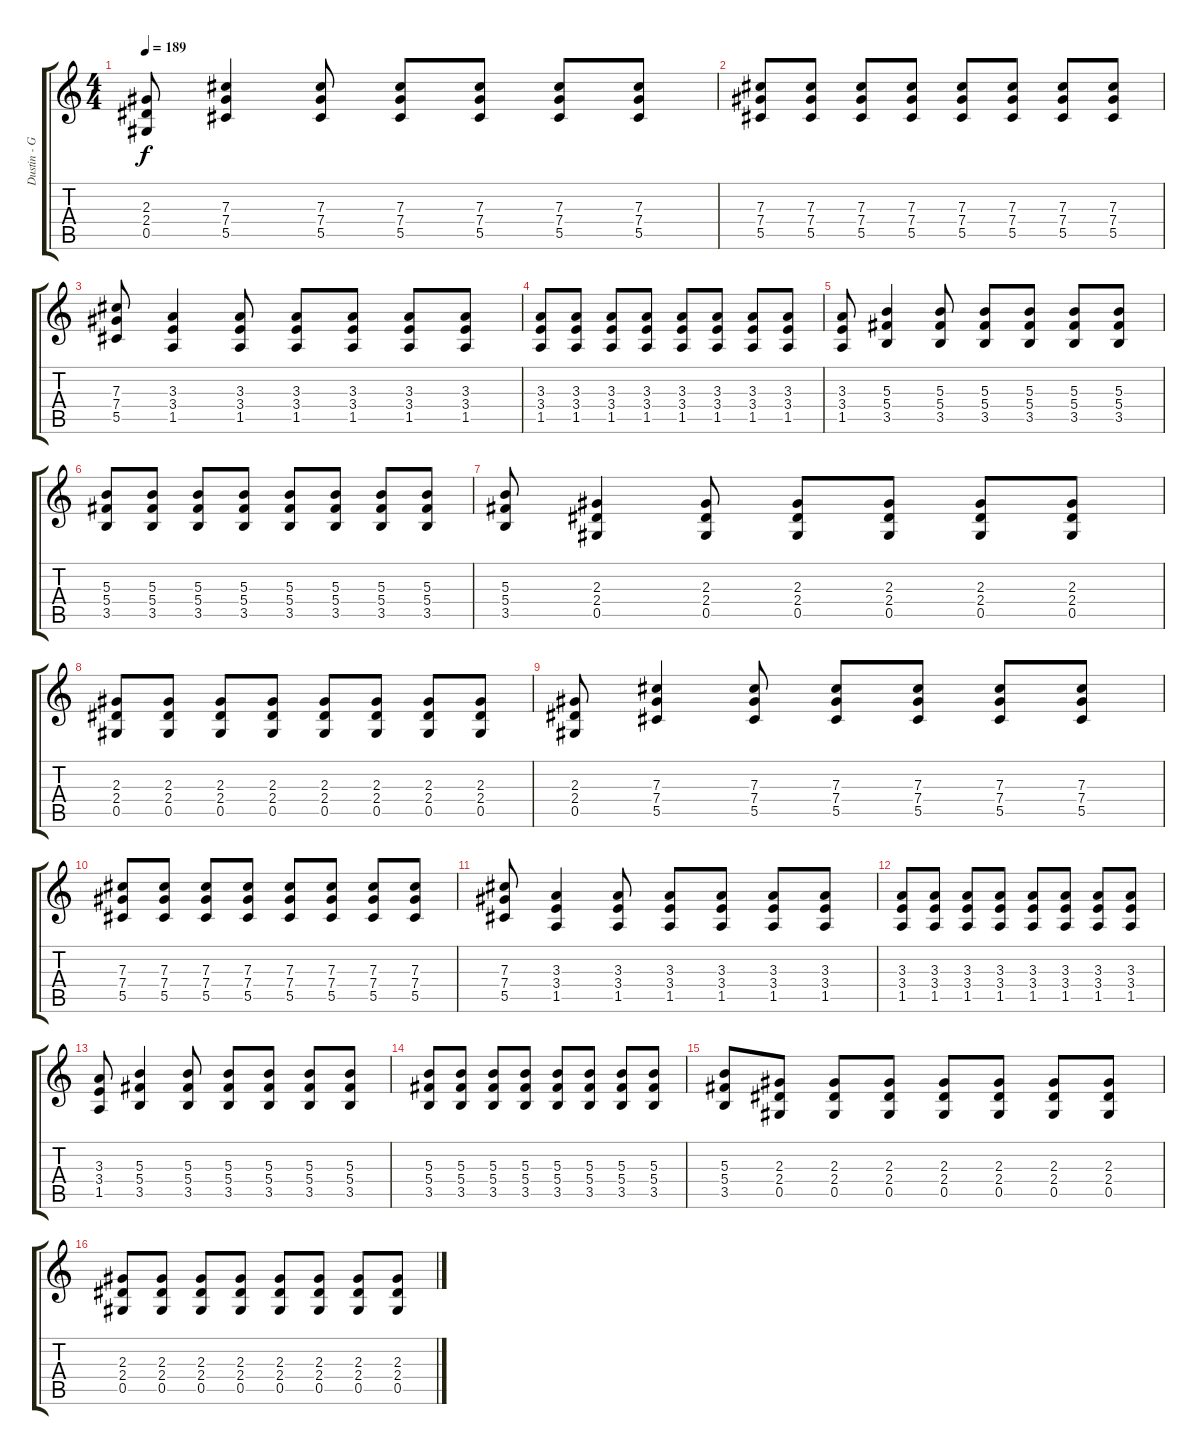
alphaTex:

\track ("Dustin - Guitar" "Dustin - G") {instrument distortionguitar}
\staff {score tabs}
\tuning (Eb4 Bb3 Gb3 Db3 Ab2 Db2) {hide}
\ts (4 4)
\tempo 189
\clef g2
\ks c
(2.3 2.4 0.5).8{dy f} (7.3 7.4 5.5).4{instrument distortionguitar} (7.3 7.4 5.5).8{instrument electricguitarmuted} (7.3 7.4 5.5).8 (7.3 7.4 5.5).8 (7.3 7.4 5.5).8 (7.3 7.4 5.5).8 |
(7.3 7.4 5.5).8 (7.3 7.4 5.5).8{instrument distortionguitar} (7.3 7.4 5.5).8{instrument electricguitarmuted} (7.3 7.4 5.5).8 (7.3 7.4 5.5).8{instrument distortionguitar} (7.3 7.4 5.5).8{instrument electricguitarmuted} (7.3 7.4 5.5).8 (7.3 7.4 5.5).8{instrument distortionguitar} |
(7.3 7.4 5.5).8{instrument electricguitarmuted} (3.3 3.4 1.5).4{instrument distortionguitar} (3.3 3.4 1.5).8{instrument electricguitarmuted} (3.3 3.4 1.5).8 (3.3 3.4 1.5).8 (3.3 3.4 1.5).8 (3.3 3.4 1.5).8 |
(3.3 3.4 1.5).8 (3.3 3.4 1.5).8{instrument distortionguitar} (3.3 3.4 1.5).8{instrument electricguitarmuted} (3.3 3.4 1.5).8 (3.3 3.4 1.5).8{instrument distortionguitar} (3.3 3.4 1.5).8{instrument electricguitarmuted} (3.3 3.4 1.5).8 (3.3 3.4 1.5).8{instrument distortionguitar} |
(3.3 3.4 1.5).8{instrument electricguitarmuted} (5.3 5.4 3.5).4{instrument distortionguitar} (5.3 5.4 3.5).8{instrument electricguitarmuted} (5.3 5.4 3.5).8 (5.3 5.4 3.5).8 (5.3 5.4 3.5).8 (5.3 5.4 3.5).8 |
(5.3 5.4 3.5).8 (5.3 5.4 3.5).8{instrument distortionguitar} (5.3 5.4 3.5).8{instrument electricguitarmuted} (5.3 5.4 3.5).8 (5.3 5.4 3.5).8{instrument distortionguitar} (5.3 5.4 3.5).8{instrument electricguitarmuted} (5.3 5.4 3.5).8 (5.3 5.4 3.5).8{instrument distortionguitar} |
(5.3 5.4 3.5).8{instrument electricguitarmuted} (2.3 2.4 0.5).4{instrument distortionguitar} (2.3 2.4 0.5).8{instrument electricguitarmuted} (2.3 2.4 0.5).8 (2.3 2.4 0.5).8 (2.3 2.4 0.5).8 (2.3 2.4 0.5).8 |
(2.3 2.4 0.5).8 (2.3 2.4 0.5).8{instrument distortionguitar} (2.3 2.4 0.5).8{instrument electricguitarmuted} (2.3 2.4 0.5).8 (2.3 2.4 0.5).8{instrument distortionguitar} (2.3 2.4 0.5).8{instrument electricguitarmuted} (2.3 2.4 0.5).8 (2.3 2.4 0.5).8{instrument distortionguitar} |
(2.3 2.4 0.5).8{instrument electricguitarmuted} (7.3 7.4 5.5).4{instrument distortionguitar} (7.3 7.4 5.5).8{instrument electricguitarmuted} (7.3 7.4 5.5).8 (7.3 7.4 5.5).8 (7.3 7.4 5.5).8 (7.3 7.4 5.5).8 |
(7.3 7.4 5.5).8 (7.3 7.4 5.5).8{instrument distortionguitar} (7.3 7.4 5.5).8{instrument electricguitarmuted} (7.3 7.4 5.5).8 (7.3 7.4 5.5).8{instrument distortionguitar} (7.3 7.4 5.5).8{instrument electricguitarmuted} (7.3 7.4 5.5).8 (7.3 7.4 5.5).8{instrument distortionguitar} |
(7.3 7.4 5.5).8{instrument electricguitarmuted} (3.3 3.4 1.5).4{instrument distortionguitar} (3.3 3.4 1.5).8{instrument electricguitarmuted} (3.3 3.4 1.5).8 (3.3 3.4 1.5).8 (3.3 3.4 1.5).8 (3.3 3.4 1.5).8 |
(3.3 3.4 1.5).8 (3.3 3.4 1.5).8{instrument distortionguitar} (3.3 3.4 1.5).8{instrument electricguitarmuted} (3.3 3.4 1.5).8 (3.3 3.4 1.5).8{instrument distortionguitar} (3.3 3.4 1.5).8{instrument electricguitarmuted} (3.3 3.4 1.5).8 (3.3 3.4 1.5).8{instrument distortionguitar} |
(3.3 3.4 1.5).8{instrument electricguitarmuted} (5.3 5.4 3.5).4{instrument distortionguitar} (5.3 5.4 3.5).8{instrument electricguitarmuted} (5.3 5.4 3.5).8 (5.3 5.4 3.5).8 (5.3 5.4 3.5).8 (5.3 5.4 3.5).8 |
(5.3 5.4 3.5).8 (5.3 5.4 3.5).8{instrument distortionguitar} (5.3 5.4 3.5).8{instrument electricguitarmuted} (5.3 5.4 3.5).8 (5.3 5.4 3.5).8{instrument distortionguitar} (5.3 5.4 3.5).8{instrument electricguitarmuted} (5.3 5.4 3.5).8 (5.3 5.4 3.5).8{instrument distortionguitar} |
(5.3 5.4 3.5).8{instrument electricguitarmuted} (2.3 2.4 0.5).8{instrument electricguitarmuted} (2.3 2.4 0.5).8 (2.3 2.4 0.5).8{instrument distortionguitar} (2.3 2.4 0.5).8 (2.3 2.4 0.5).8 (2.3 2.4 0.5).8 (2.3 2.4 0.5).8 |
(2.3 2.4 0.5).8 (2.3 2.4 0.5).8 (2.3 2.4 0.5).8 (2.3 2.4 0.5).8 (2.3 2.4 0.5).8 (2.3 2.4 0.5).8 (2.3 2.4 0.5).8 (2.3 2.4 0.5).8
